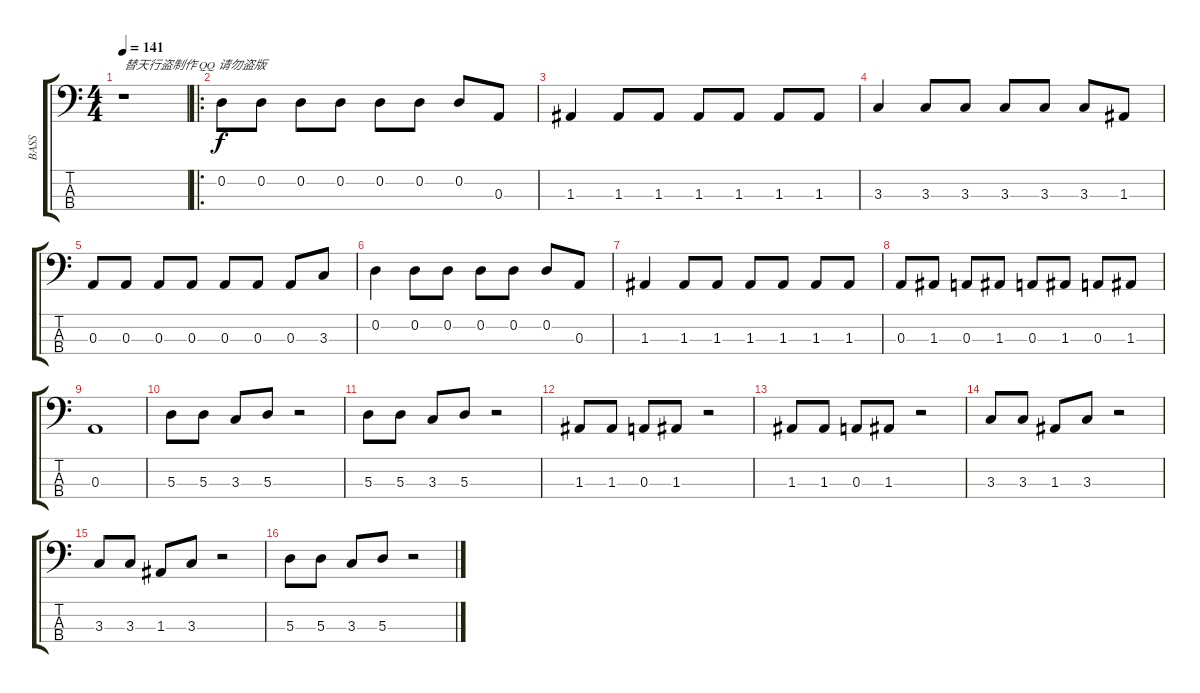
\track ("BASS" "BASS") {instrument electricbassfinger}
\staff {score tabs}
\tuning (G2 D2 A1 E1) {hide}
\ts (4 4)
\tempo 141
\clef f4
\ks c
r.1{txt "替天行盗制作 QQ 请勿盗版" dy f instrument electricbassfinger} |
\ro
0.2.8 0.2.8 0.2.8 0.2.8 0.2.8 0.2.8 0.2.8 0.3.8 |
1.3.4 1.3.8 1.3.8 1.3.8 1.3.8 1.3.8 1.3.8 |
3.3.4 3.3.8 3.3.8 3.3.8 3.3.8 3.3.8 1.3.8 |
0.3.8 0.3.8 0.3.8 0.3.8 0.3.8 0.3.8 0.3.8 3.3.8 |
0.2.4 0.2.8 0.2.8 0.2.8 0.2.8 0.2.8 0.3.8 |
1.3.4 1.3.8 1.3.8 1.3.8 1.3.8 1.3.8 1.3.8 |
0.3.8 1.3.8 0.3.8 1.3.8 0.3.8 1.3.8 0.3.8 1.3.8 |
0.3.1 |
5.3.8 5.3.8 3.3.8 5.3.8 r.2 |
5.3.8 5.3.8 3.3.8 5.3.8 r.2 |
1.3.8 1.3.8 0.3.8 1.3.8 r.2 |
1.3.8 1.3.8 0.3.8 1.3.8 r.2 |
3.3.8 3.3.8 1.3.8 3.3.8 r.2 |
3.3.8 3.3.8 1.3.8 3.3.8 r.2 |
5.3.8 5.3.8 3.3.8 5.3.8 r.2
